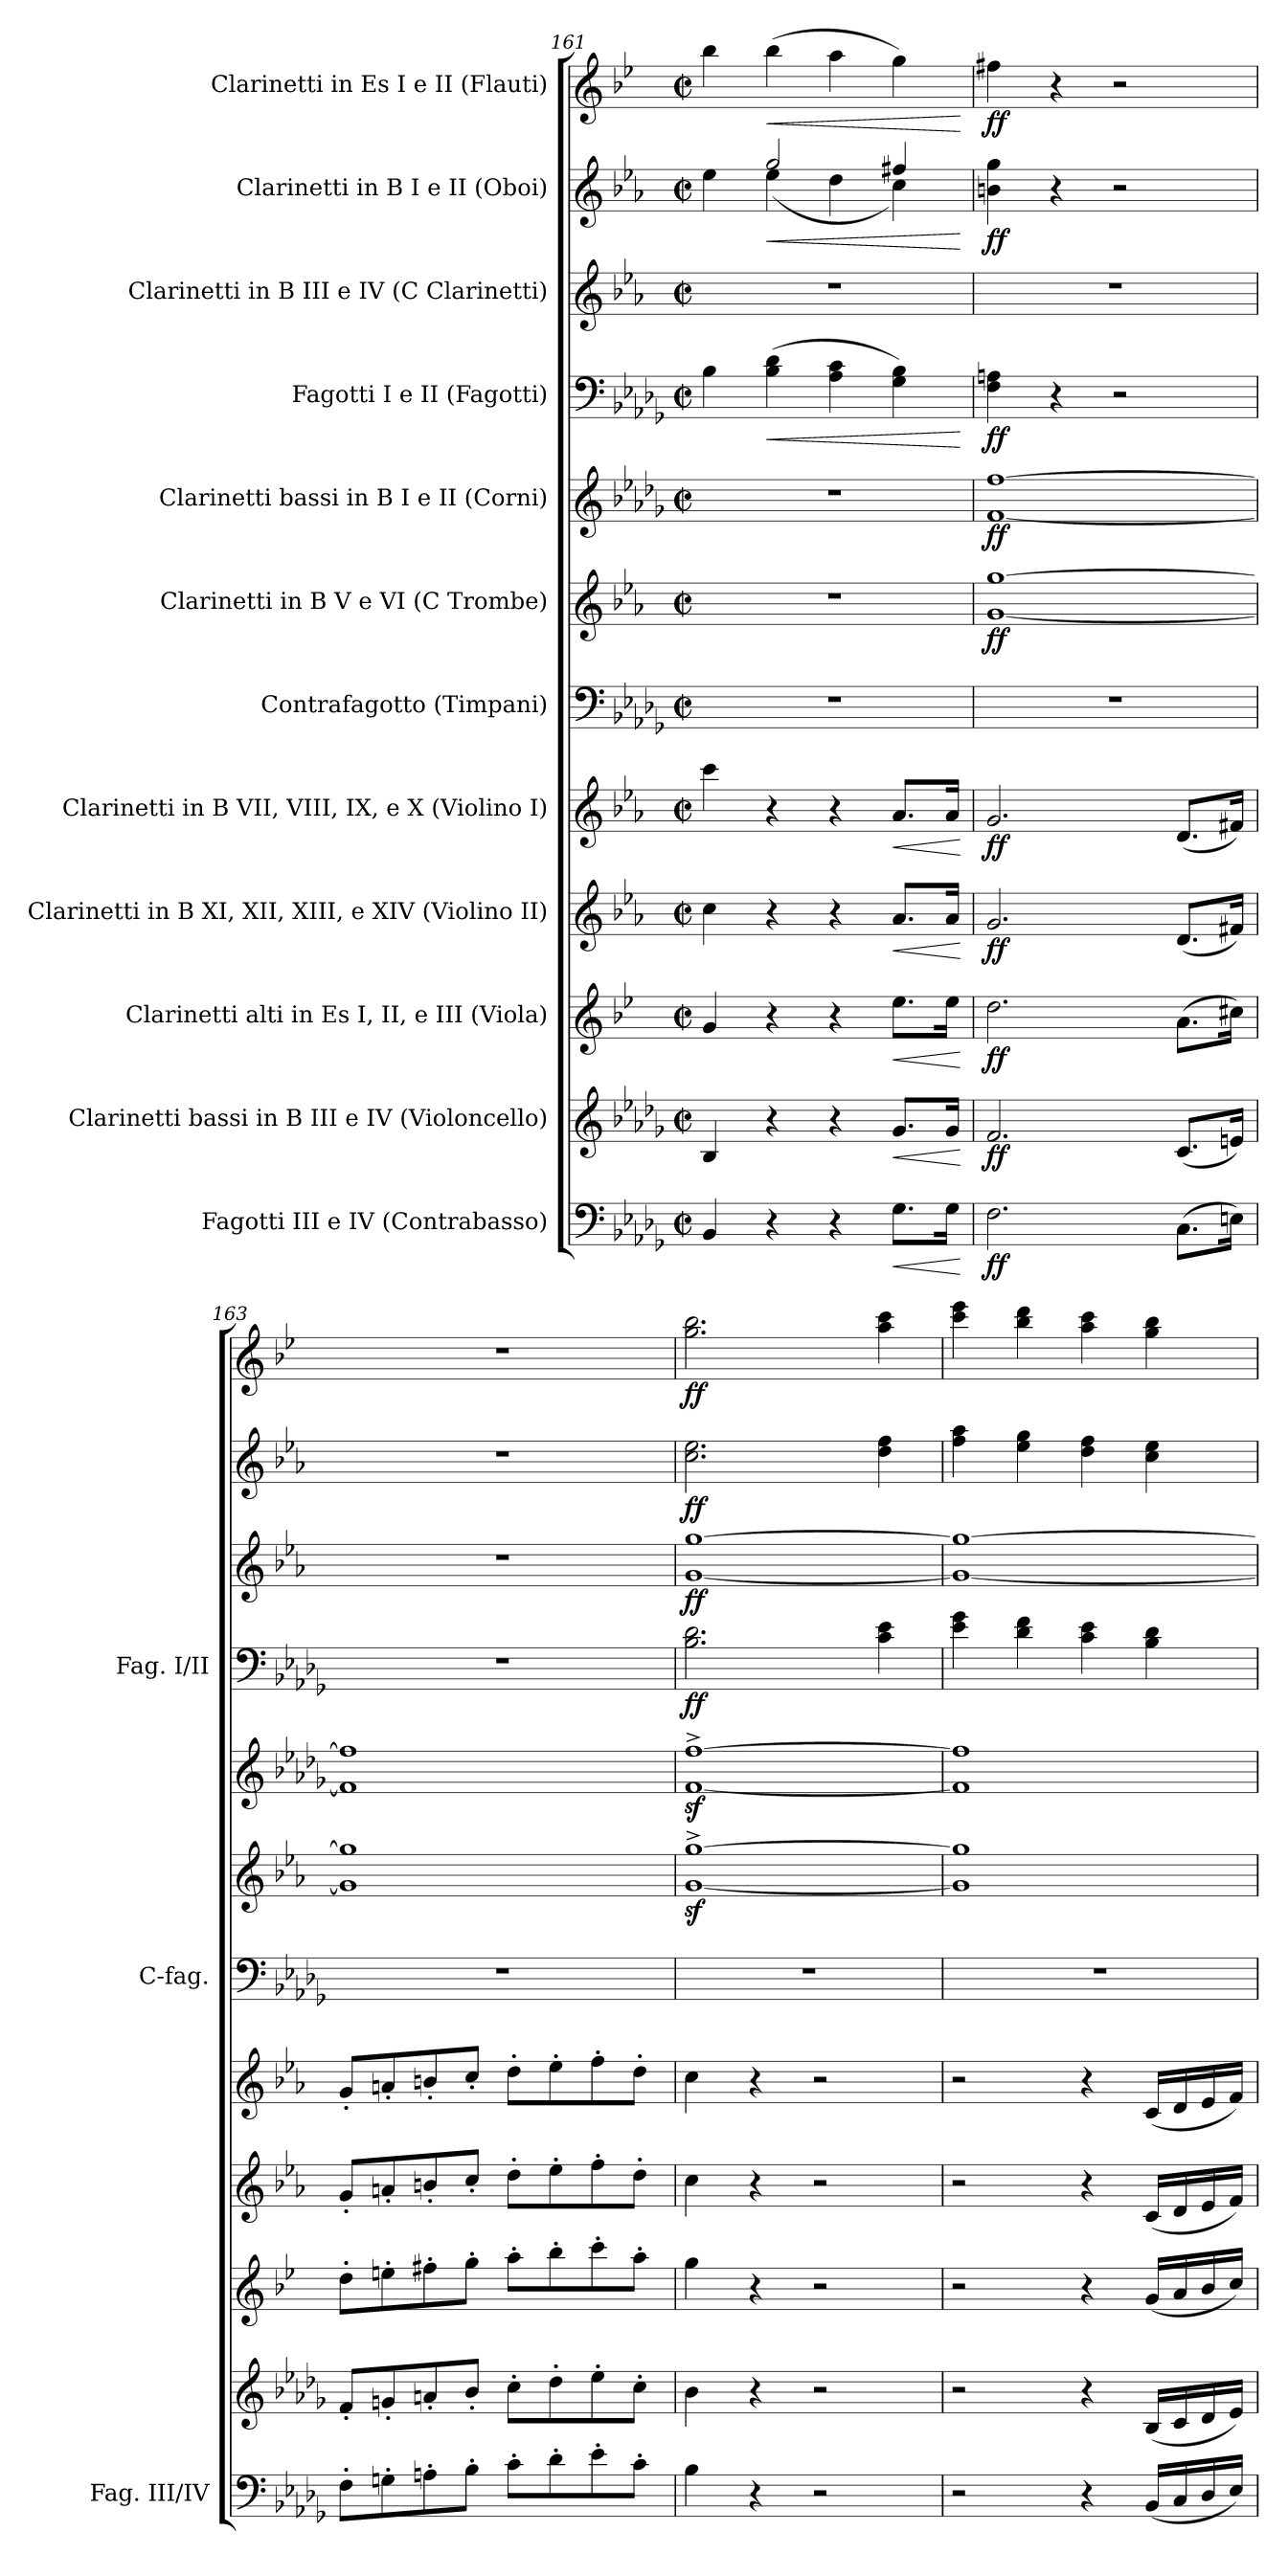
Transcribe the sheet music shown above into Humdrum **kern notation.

**kern	**dynam	**kern	**dynam	**kern	**dynam	**kern	**dynam	**kern	**dynam	**kern	**kern	**dynam	**kern	**dynam	**kern	**dynam	**kern	**dynam	**kern	**dynam	**kern	**dynam
*part12	*part12	*part11	*part11	*part10	*part10	*part9	*part9	*part8	*part8	*part7	*part6	*part6	*part5	*part5	*part4	*part4	*part3	*part3	*part2	*part2	*part1	*part1
*staff12	*staff12	*staff11	*staff11	*staff10	*staff10	*staff9	*staff9	*staff8	*staff8	*staff7	*staff6	*staff6	*staff5	*staff5	*staff4	*staff4	*staff3	*staff3	*staff2	*staff2	*staff1	*staff1
*I"Fagotti III e IV (Contrabasso)	*	*I"Clarinetti bassi in B III e IV (Violoncello)	*	*I"Clarinetti alti in Es I, II, e III (Viola)	*	*I"Clarinetti in B XI, XII, XIII, e XIV (Violino II)	*	*I"Clarinetti in B VII, VIII, IX, e X (Violino I)	*	*I"Contrafagotto (Timpani)	*I"Clarinetti in B V e VI (C Trombe)	*	*I"Clarinetti bassi in B I e II (Corni)	*	*I"Fagotti I e II (Fagotti)	*	*I"Clarinetti in B III e IV (C Clarinetti)	*	*I"Clarinetti in B I e II (Oboi)	*	*I"Clarinetti in Es I e II (Flauti)	*
*I'Fag. III/IV	*	*	*	*	*	*	*	*	*	*I'C-fag.	*	*	*	*	*I'Fag. I/II	*	*	*	*	*	*	*
*clefF4	*	*clefG2	*	*clefG2	*	*clefG2	*	*clefG2	*	*clefF4	*clefG2	*	*clefG2	*	*clefF4	*	*clefG2	*	*clefG2	*	*clefG2	*
*	*	*ITrd8c14	*	*ITrd5c9	*	*ITrd1c2	*	*ITrd1c2	*	*ITrd7c12	*ITrd1c2	*	*ITrd8c14	*	*	*	*ITrd1c2	*	*ITrd1c2	*	*ITrd-2c-3	*
*k[b-e-a-d-g-]	*	*k[b-e-a-d-g-]	*	*k[b-e-a-d-g-]	*	*k[b-e-a-d-g-]	*	*k[b-e-a-d-g-]	*	*k[b-e-a-d-g-]	*k[b-e-a-d-g-]	*	*k[b-e-a-d-g-]	*	*k[b-e-a-d-g-]	*	*k[b-e-a-d-g-]	*	*k[b-e-a-d-g-]	*	*k[b-e-a-d-g-]	*
*M2/2	*	*M2/2	*	*M2/2	*	*M2/2	*	*M2/2	*	*M2/2	*M2/2	*	*M2/2	*	*M2/2	*	*M2/2	*	*M2/2	*	*M2/2	*
*met(c|)	*	*met(c|)	*	*met(c|)	*	*met(c|)	*	*met(c|)	*	*met(c|)	*met(c|)	*	*met(c|)	*	*met(c|)	*	*met(c|)	*	*met(c|)	*	*met(c|)	*
=161	=161	=161	=161	=161	=161	=161	=161	=161	=161	=161	=161	=161	=161	=161	=161	=161	=161	=161	=161	=161	=161	=161
*	*	*	*	*	*	*	*	*	*	*	*	*	*	*	*	*	*	*	*^	*	*	*
4BB-/	.	4BB-/	.	4B-/	.	4b-\	.	4bb-\	.	1r	1r	.	1r	.	4B-\	.	1r	.	4dd-\	4ryy	.	4ddd-\	.
!	!	!	!	!	!	!	!	!	!	!	!	!	!	!	!	!LO:HP:b	!	!	!	!	!LO:HP:b	!	!LO:HP:b
4r	.	4r	.	4r	.	4r	.	4r	.	.	.	.	.	.	(>4B-\ 4d-\	<	.	.	2ff/	(<4dd-\	<	(>4ddd-\	<
4r	.	4r	.	4r	.	4r	.	4r	.	.	.	.	.	.	4A-\ 4c\	.	.	.	.	4cc\	.	4ccc\	.
!	!LO:HP:b	!	!LO:HP:b	!	!LO:HP:b	!	!LO:HP:b	!	!LO:HP:b	!	!	!	!	!	!	!	!	!	!	!	!	!	!
8.G-\L	<	8.G-/L	<	8.g-\L	<	8.g-/L	<	8.g-/L	<	.	.	.	.	.	4G-\ 4B-\)	.	.	.	4een/	4b-\)	.	4bb-\)	.
16G-\Jk	.	16G-/Jk	.	16g-\Jk	.	16g-/Jk	.	16g-/Jk	.	.	.	.	.	.	.	.	.	.	.	.	.	.	.
*	*	*	*	*	*	*	*	*	*	*	*	*	*	*	*	*	*	*	*v	*v	*	*	*
.	[	.	[	.	[	.	[	.	[	.	.	.	.	.	.	[	.	.	.	[	.	[
=162	=162	=162	=162	=162	=162	=162	=162	=162	=162	=162	=162	=162	=162	=162	=162	=162	=162	=162	=162	=162	=162	=162
!	!LO:DY:b	!	!LO:DY:b	!	!LO:DY:b	!	!LO:DY:b	!	!LO:DY:b	!	!	!LO:DY:b	!	!LO:DY:b	!	!LO:DY:b	!	!	!	!LO:DY:b	!	!LO:DY:b
2.F\	ff	2.F/	ff	2.f\	ff	2.f/	ff	2.f/	ff	1r	[1f [1ff	ff	[1F [1f	ff	4F\ 4An\	ff	1r	.	4an\ 4ff\	ff	4aan\	ff
.	.	.	.	.	.	.	.	.	.	.	.	.	.	.	4r	.	.	.	4r	.	4r	.
.	.	.	.	.	.	.	.	.	.	.	.	.	.	.	2r	.	.	.	2r	.	2r	.
(>8.C\L	.	(<8.C/L	.	(>8.c\L	.	(<8.c/L	.	(<8.c/L	.	.	.	.	.	.	.	.	.	.	.	.	.	.
16En\Jk)	.	16En/Jk)	.	16en\Jk)	.	16en/Jk)	.	16en/Jk)	.	.	.	.	.	.	.	.	.	.	.	.	.	.
=163	=163	=163	=163	=163	=163	=163	=163	=163	=163	=163	=163	=163	=163	=163	=163	=163	=163	=163	=163	=163	=163	=163
8F'\L	.	8F'/L	.	8f'\L	.	8f'/L	.	8f'/L	.	1r	1f] 1ff]	.	1F] 1f]	.	1r	.	1r	.	1r	.	1r	.
8Gn'\	.	8Gn'/	.	8gn'\	.	8gn'/	.	8gn'/	.	.	.	.	.	.	.	.	.	.	.	.	.	.
8An'\	.	8An'/	.	8an'\	.	8an'/	.	8an'/	.	.	.	.	.	.	.	.	.	.	.	.	.	.
8B-'\J	.	8B-'/J	.	8b-'\J	.	8b-'/J	.	8b-'/J	.	.	.	.	.	.	.	.	.	.	.	.	.	.
8c'\L	.	8c'\L	.	8cc'\L	.	8cc'\L	.	8cc'\L	.	.	.	.	.	.	.	.	.	.	.	.	.	.
8d-'\	.	8d-'\	.	8dd-'\	.	8dd-'\	.	8dd-'\	.	.	.	.	.	.	.	.	.	.	.	.	.	.
8e-'\	.	8e-'\	.	8ee-'\	.	8ee-'\	.	8ee-'\	.	.	.	.	.	.	.	.	.	.	.	.	.	.
8c'\J	.	8c'\J	.	8cc'\J	.	8cc'\J	.	8cc'\J	.	.	.	.	.	.	.	.	.	.	.	.	.	.
=164	=164	=164	=164	=164	=164	=164	=164	=164	=164	=164	=164	=164	=164	=164	=164	=164	=164	=164	=164	=164	=164	=164
!	!	!	!	!	!	!	!	!	!	!	!	!	!	!	!	!LO:DY:b	!	!LO:DY:b	!	!LO:DY:b	!	!LO:DY:b
4B-\	.	4B-\	.	4b-\	.	4b-\	.	4b-\	.	1r	[1fz<^ [1ffz<^	.	[1Fz<^ [1fz<^	.	2.B-\ 2.d-\	ff	[1f [1ff	ff	2.b-\ 2.dd-\	ff	2.bb-\ 2.ddd-\	ff
4r	.	4r	.	4r	.	4r	.	4r	.	.	.	.	.	.	.	.	.	.	.	.	.	.
2r	.	2r	.	2r	.	2r	.	2r	.	.	.	.	.	.	.	.	.	.	.	.	.	.
.	.	.	.	.	.	.	.	.	.	.	.	.	.	.	4c\ 4e-\	.	.	.	4cc\ 4ee-\	.	4ccc\ 4eee-\	.
!!LO:PB:g=z
=165	=165	=165	=165	=165	=165	=165	=165	=165	=165	=165	=165	=165	=165	=165	=165	=165	=165	=165	=165	=165	=165	=165
2r	.	2r	.	2r	.	2r	.	2r	.	1r	1f] 1ff]	.	1F] 1f]	.	4e-\ 4g-\	.	1f_ 1ff_	.	4ee-\ 4gg-\	.	4eee-\ 4ggg-\	.
.	.	.	.	.	.	.	.	.	.	.	.	.	.	.	4d-\ 4f\	.	.	.	4dd-\ 4ff\	.	4ddd-\ 4fff\	.
4r	.	4r	.	4r	.	4r	.	4r	.	.	.	.	.	.	4c\ 4e-\	.	.	.	4cc\ 4ee-\	.	4ccc\ 4eee-\	.
(<16BB-/LL	.	(<16BB-/LL	.	(<16B-/LL	.	(<16B-/LL	.	(<16B-/LL	.	.	.	.	.	.	4B-\ 4d-\	.	.	.	4b-\ 4dd-\	.	4bb-\ 4ddd-\	.
16C/	.	16C/	.	16c/	.	16c/	.	16c/	.	.	.	.	.	.	.	.	.	.	.	.	.	.
16D-/	.	16D-/	.	16d-/	.	16d-/	.	16d-/	.	.	.	.	.	.	.	.	.	.	.	.	.	.
16E-/JJ)	.	16E-/JJ)	.	16e-/JJ)	.	16e-/JJ)	.	16e-/JJ)	.	.	.	.	.	.	.	.	.	.	.	.	.	.
=	=	=	=	=	=	=	=	=	=	=	=	=	=	=	=	=	=	=	=	=	=	=
*-	*-	*-	*-	*-	*-	*-	*-	*-	*-	*-	*-	*-	*-	*-	*-	*-	*-	*-	*-	*-	*-	*-
